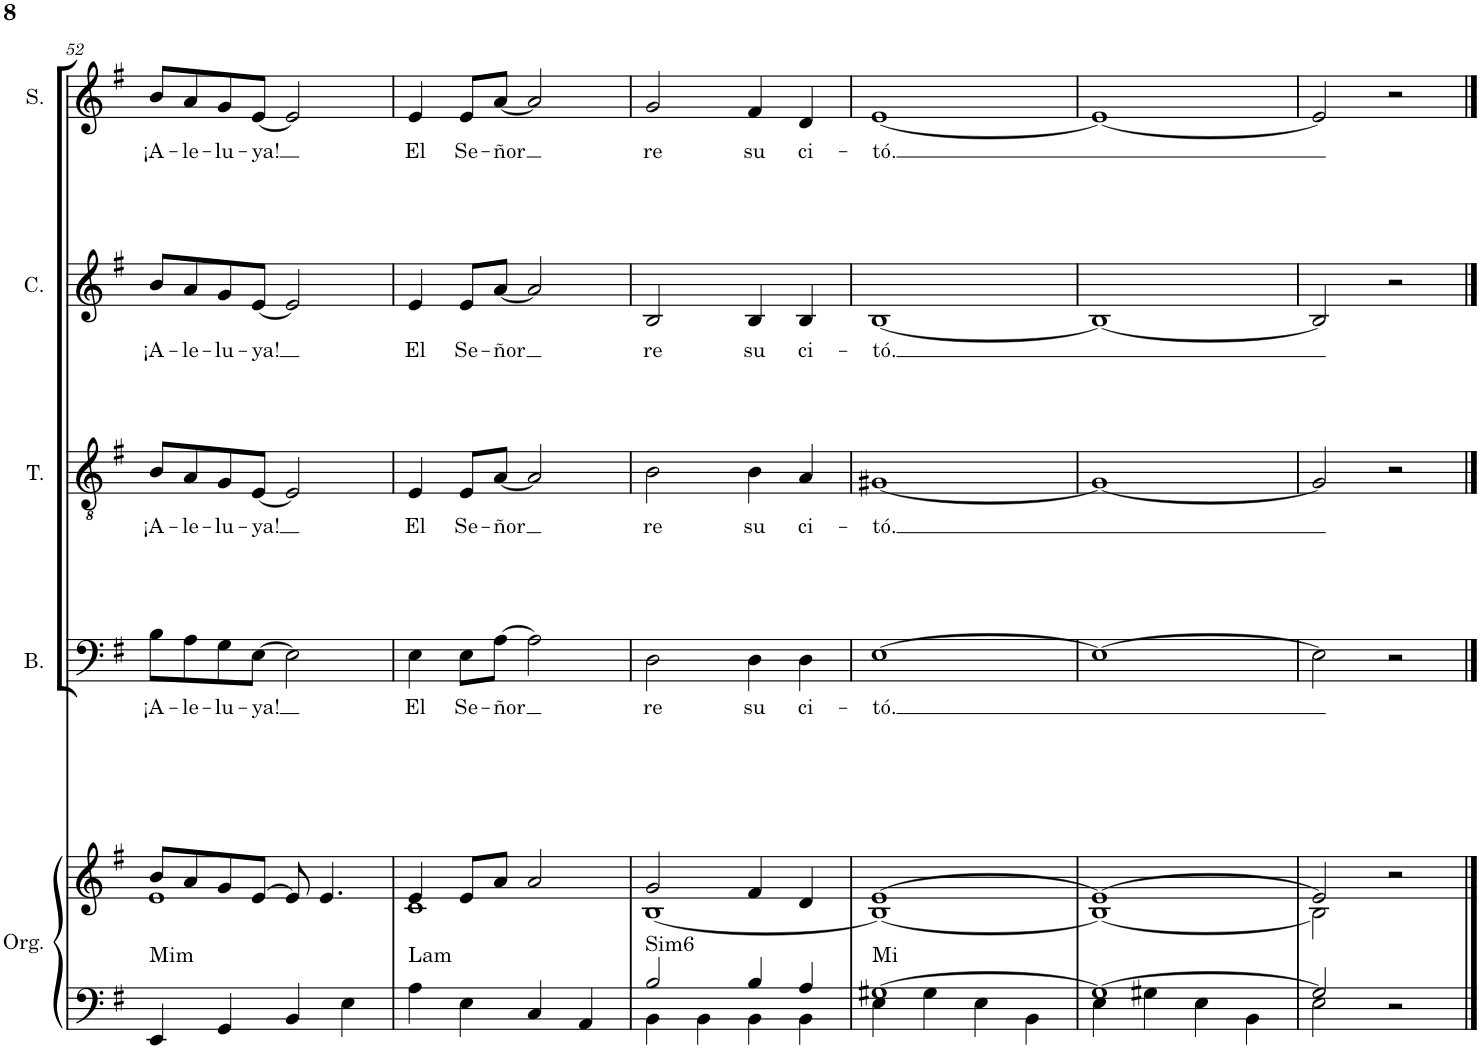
**kern	**kern	**harte	**kern	**text	**kern	**text	**kern	**text	**kern	**text
*part5	*part5	*part5	*part4	*part4	*part3	*part3	*part2	*part2	*part1	*part1
*staff6	*staff5	*	*staff4	*staff4	*staff3	*staff3	*staff2	*staff2	*staff1	*staff1
*I"Órgano	*	*	*I"Bajo	*	*I"Tenor	*	*I"Contralto	*	*I"Soprano	*
*	*	*	*I'B.	*	*I'T.	*	*I'C.	*	*I'S.	*
!!LO:PB:g=z
*clefF4	*clefG2	*	*clefF4	*	*clefGv2	*	*clefG2	*	*clefG2	*
*k[f#]	*k[f#]	*	*k[f#]	*	*k[f#]	*	*k[f#]	*	*k[f#]	*
*M4/4	*M4/4	*	*M4/4	*	*M4/4	*	*M4/4	*	*M4/4	*
*met(c)	*met(c)	*	*met(c)	*	*met(c)	*	*met(c)	*	*met(c)	*
=52	=52	=52	=52	=52	=52	=52	=52	=52	=52	=52
*	*^	*	*	*	*	*	*	*	*	*
!	!	!	!LO:H:kt=Mim	!	!LO:LY:b	!	!LO:LY:b	!	!LO:LY:b	!	!LO:LY:b
4EE/	8b/L	1e	N	8B\L	¡A-	8B/L	¡A-	8b/L	¡A-	8b/L	¡A-
!	!	!	!	!	!LO:LY:b	!	!LO:LY:b	!	!LO:LY:b	!	!LO:LY:b
.	8a/	.	.	8A\	-le-	8A/	-le-	8a/	-le-	8a/	-le-
!	!	!	!	!	!LO:LY:b	!	!LO:LY:b	!	!LO:LY:b	!	!LO:LY:b
4GG/	8g/	.	.	8G\	-lu-	8G/	-lu-	8g/	-lu-	8g/	-lu-
!	!	!	!	!	!LO:LY:b	!	!LO:LY:b	!	!LO:LY:b	!	!LO:LY:b
.	[8e/J	.	.	[8E\J	-ya!	[8E/J	-ya!	[8e/J	-ya!	[8e/J	-ya!
4BB/	8e/]	.	.	2E\]	.	2E/]	.	2e/]	.	2e/]	.
.	4.e/	.	.	.	.	.	.	.	.	.	.
4E\	.	.	.	.	.	.	.	.	.	.	.
=53	=53	=53	=53	=53	=53	=53	=53	=53	=53	=53	=53
!	!	!	!LO:H:kt=Lam	!	!LO:LY:b	!	!LO:LY:b	!	!LO:LY:b	!	!LO:LY:b
4A\	4e/	1c	N	4E\	El	4E/	El	4e/	El	4e/	El
!	!	!	!	!	!LO:LY:b	!	!LO:LY:b	!	!LO:LY:b	!	!LO:LY:b
4E\	8e/L	.	.	8E\L	Se-	8E/L	Se-	8e/L	Se-	8e/L	Se-
!	!	!	!	!	!LO:LY:b	!	!LO:LY:b	!	!LO:LY:b	!	!LO:LY:b
.	8a/J	.	.	[8A\J	-ñor	[8A/J	-ñor	[8a/J	-ñor	[8a/J	-ñor
4C/	2a/	.	.	2A\]	.	2A/]	.	2a/]	.	2a/]	.
4AA/	.	.	.	.	.	.	.	.	.	.	.
=54	=54	=54	=54	=54	=54	=54	=54	=54	=54	=54	=54
*^	*	*	*	*	*	*	*	*	*	*	*
!	!	!	!	!LO:H:kt=Sim6	!	!LO:LY:b	!	!LO:LY:b	!	!LO:LY:b	!	!LO:LY:b
2B/	4BB\	2g/	[1B	N	2D\	re	2B\	re	2B/	re	2g/	re
.	4BB\	.	.	.	.	.	.	.	.	.	.	.
!	!	!	!	!	!	!LO:LY:b	!	!LO:LY:b	!	!LO:LY:b	!	!LO:LY:b
4B/	4BB\	4f#/	.	.	4D\	su	4B\	su	4B/	su	4f#/	su
!	!	!	!	!	!	!LO:LY:b	!	!LO:LY:b	!	!LO:LY:b	!	!LO:LY:b
4A/	4BB\	4d/	.	.	4D\	ci-	4A/	ci-	4B/	ci-	4d/	ci-
=55	=55	=55	=55	=55	=55	=55	=55	=55	=55	=55	=55	=55
!	!	!	!	!LO:H:kt=Mi	!	!LO:LY:b	!	!LO:LY:b	!	!LO:LY:b	!	!LO:LY:b
[1G#X	4E\	[1e	1B_	N	[1E	-tó.	[1G#X	-tó.	[1B	-tó.	[1e	-tó.
.	4G#\	.	.	.	.	.	.	.	.	.	.	.
.	4E\	.	.	.	.	.	.	.	.	.	.	.
.	4BB\	.	.	.	.	.	.	.	.	.	.	.
=56	=56	=56	=56	=56	=56	=56	=56	=56	=56	=56	=56	=56
1G#_	4E\	1e_	1B_	.	1E_	.	1G#_	.	1B_	.	1e_	.
.	4G#X\	.	.	.	.	.	.	.	.	.	.	.
.	4E\	.	.	.	.	.	.	.	.	.	.	.
.	4BB\	.	.	.	.	.	.	.	.	.	.	.
=57	=57	=57	=57	=57	=57	=57	=57	=57	=57	=57	=57	=57
2G#/]	2E\	2e/]	2B\]	.	2E\]	.	2G#/]	.	2B/]	.	2e/]	.
2r	2ryy	2r	2ryy	.	2r	.	2r	.	2r	.	2r	.
*v	*v	*	*	*	*	*	*	*	*	*	*	*
*	*v	*v	*	*	*	*	*	*	*	*	*
==	==	==	==	==	==	==	==	==	==	==
*-	*-	*-	*-	*-	*-	*-	*-	*-	*-	*-
